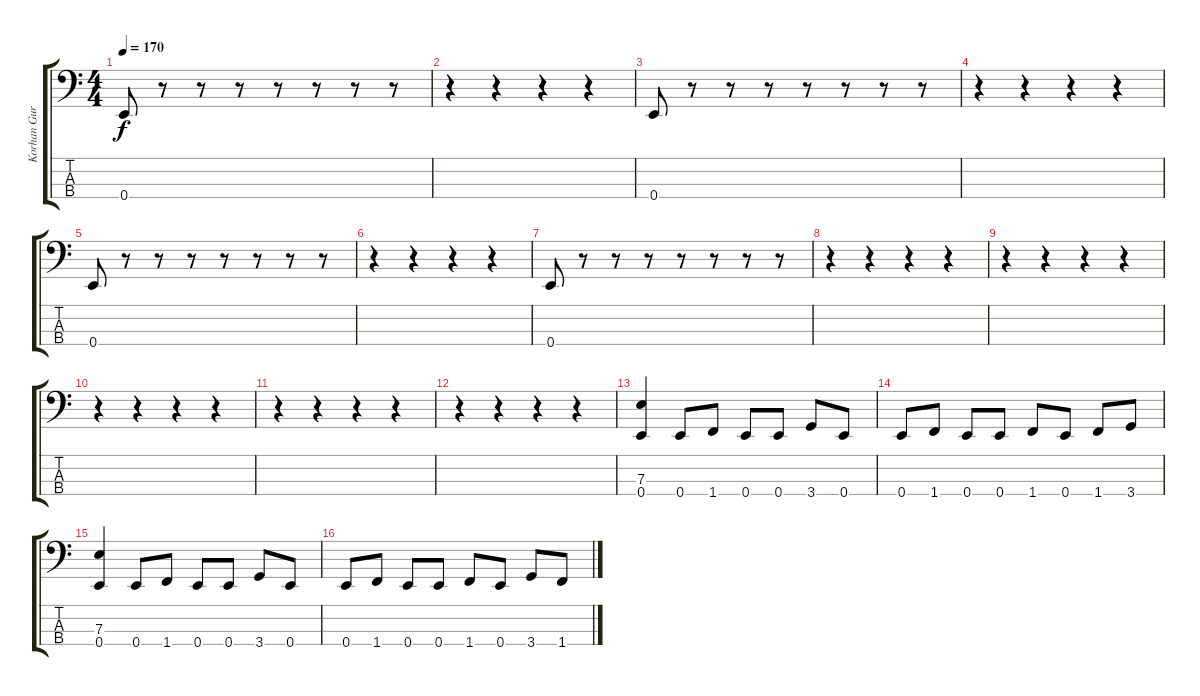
\track ("Korhan Gurler" "Korhan Gur") {instrument electricbassfinger}
\staff {score tabs}
\tuning (G2 D2 A1 E1) {hide}
\ts (4 4)
\tempo 170
\clef f4
\ks c
0.4.8{dy f} r.8 r.8 r.8 r.8 r.8 r.8 r.8 |
r.4 r.4 r.4 r.4 |
0.4.8 r.8 r.8 r.8 r.8 r.8 r.8 r.8 |
r.4 r.4 r.4 r.4 |
0.4.8 r.8 r.8 r.8 r.8 r.8 r.8 r.8 |
r.4 r.4 r.4 r.4 |
0.4.8 r.8 r.8 r.8 r.8 r.8 r.8 r.8 |
r.4 r.4 r.4 r.4 |
r.4 r.4 r.4 r.4 |
r.4 r.4 r.4 r.4 |
r.4 r.4 r.4 r.4 |
r.4 r.4 r.4 r.4 |
(7.3 0.4).4 0.4.8 1.4.8 0.4.8 0.4.8 3.4.8 0.4.8 |
0.4.8 1.4.8 0.4.8 0.4.8 1.4.8 0.4.8 1.4.8 3.4.8 |
(7.3 0.4).4 0.4.8 1.4.8 0.4.8 0.4.8 3.4.8 0.4.8 |
0.4.8 1.4.8 0.4.8 0.4.8 1.4.8 0.4.8 3.4.8 1.4.8
